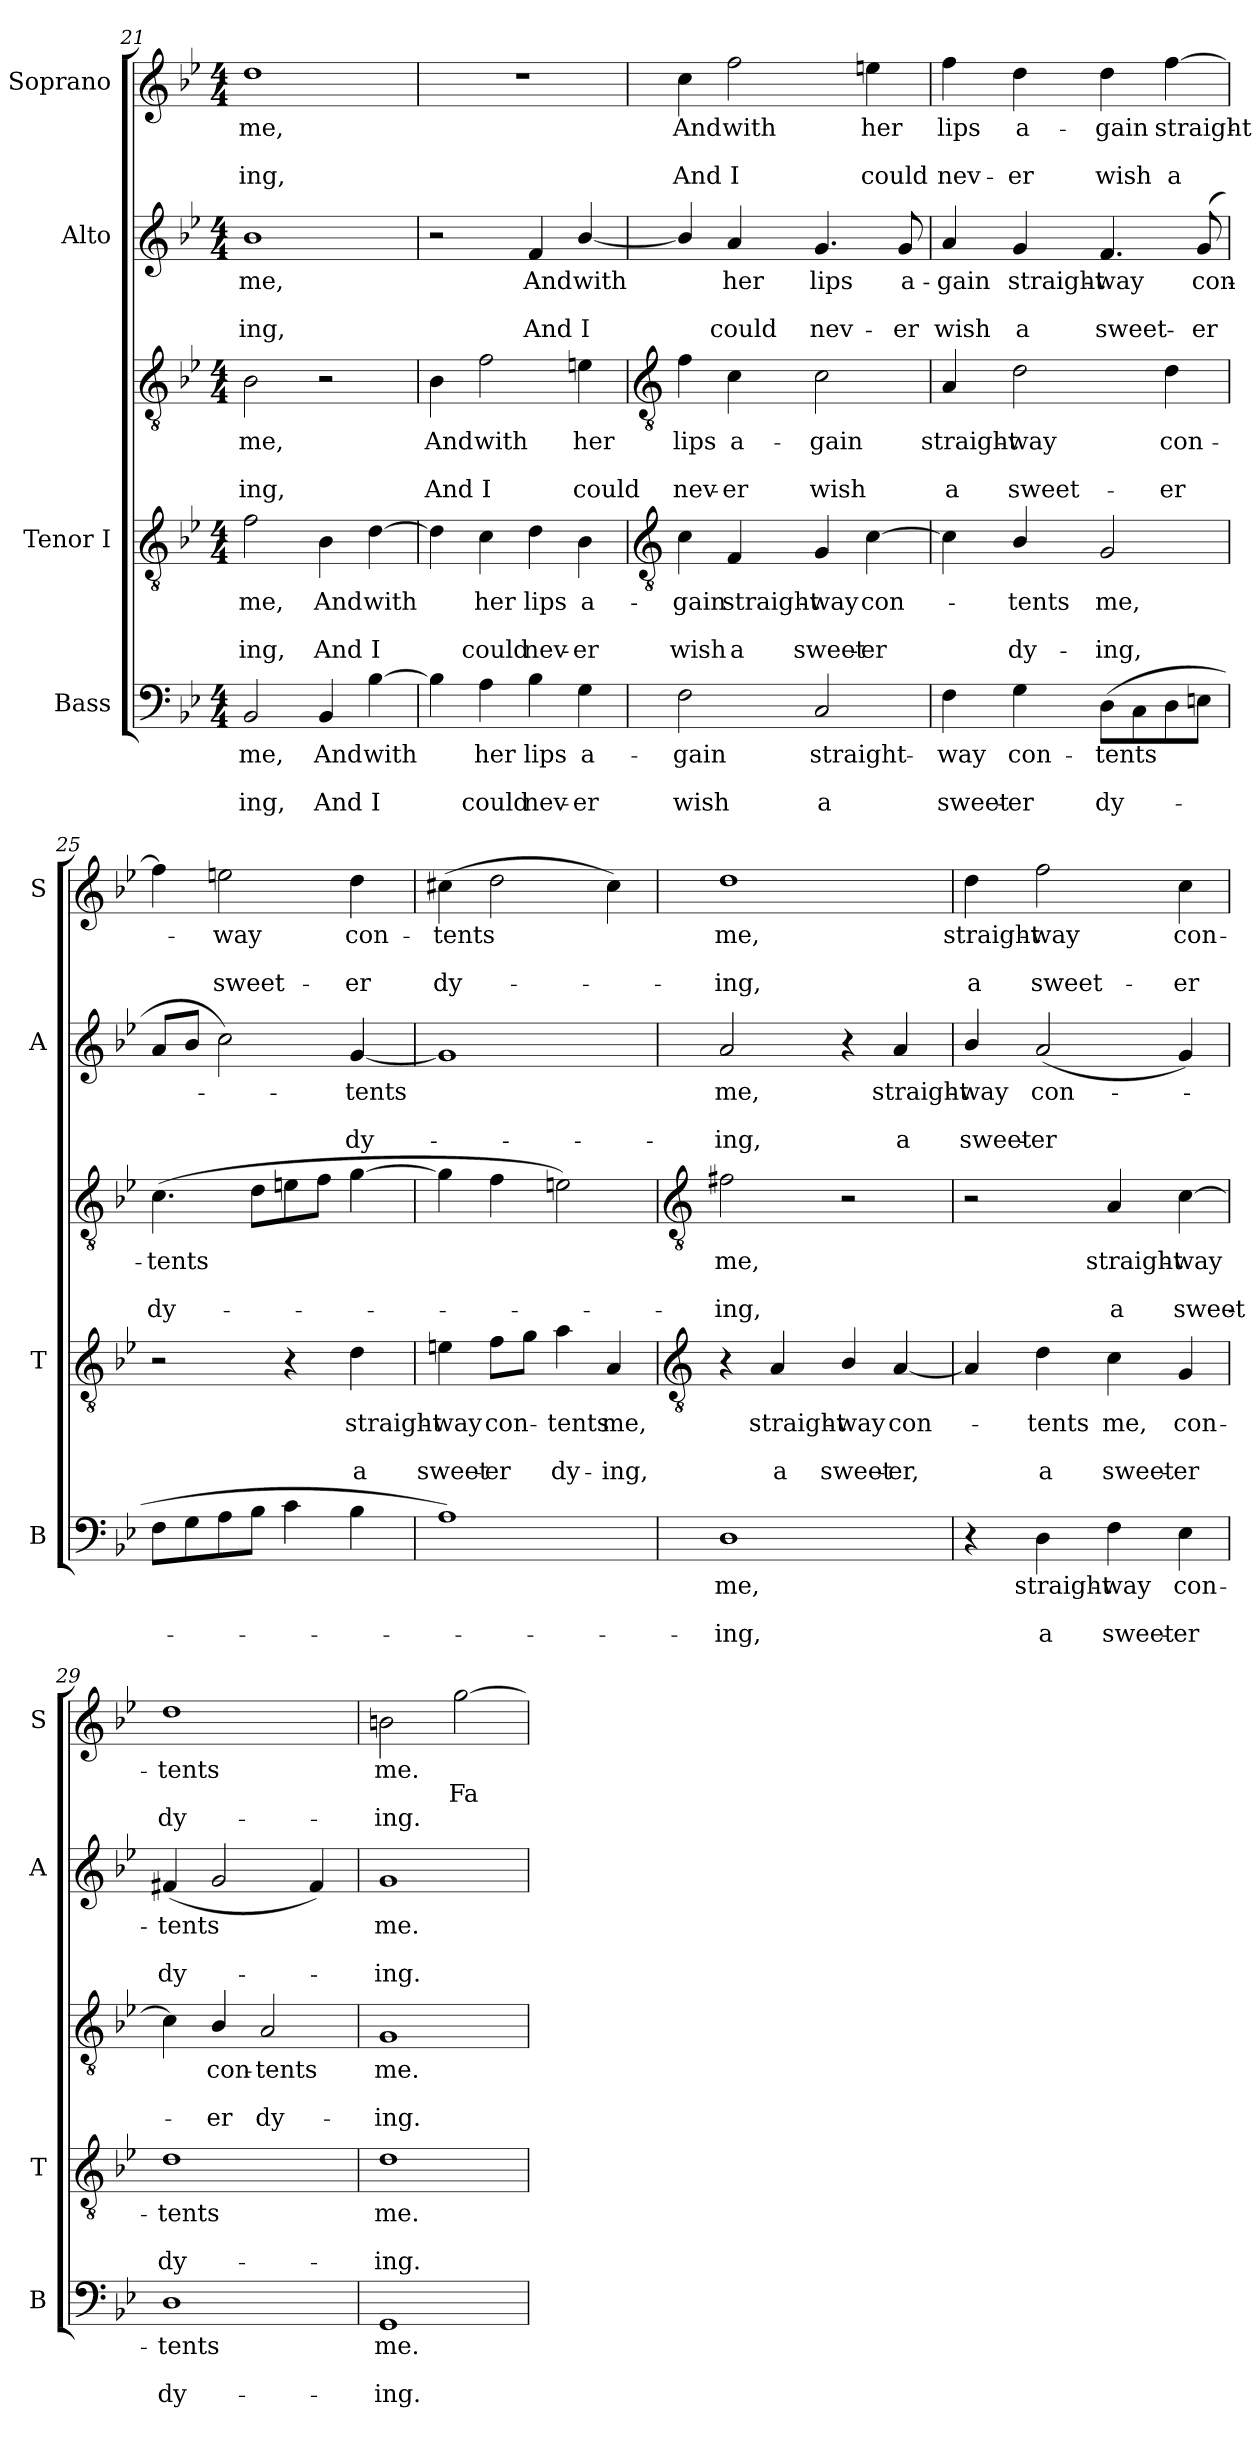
**kern	**text	**text	**text	**kern	**text	**text	**text	**kern	**text	**text	**text	**kern	**text	**text	**text	**kern	**text	**text	**text
*part4	*part4	*part4	*part4	*part3	*part3	*part3	*part3	*part3	*part3	*part3	*part3	*part2	*part2	*part2	*part2	*part1	*part1	*part1	*part1
*staff5	*staff5	*staff5	*staff5	*staff4	*staff4	*staff4	*staff4	*staff3	*staff3	*staff3	*staff3	*staff2	*staff2	*staff2	*staff2	*staff1	*staff1	*staff1	*staff1
*I"Bass	*	*	*	*I"Tenor I	*	*	*	*	*	*	*	*I"Alto	*	*	*	*I"Soprano	*	*	*
*I'B	*	*	*	*I'T	*	*	*	*	*	*	*	*I'A	*	*	*	*I'S	*	*	*
*clefF4	*	*	*	*clefGv2	*	*	*	*clefGv2	*	*	*	*clefG2	*	*	*	*clefG2	*	*	*
*k[b-e-]	*	*	*	*k[b-e-]	*	*	*	*k[b-e-]	*	*	*	*k[b-e-]	*	*	*	*k[b-e-]	*	*	*
*B-:	*	*	*	*B-:	*	*	*	*B-:	*	*	*	*B-:	*	*	*	*B-:	*	*	*
*M4/4	*	*	*	*M4/4	*	*	*	*M4/4	*	*	*	*M4/4	*	*	*	*M4/4	*	*	*
=21	=21	=21	=21	=21	=21	=21	=21	=21	=21	=21	=21	=21	=21	=21	=21	=21	=21	=21	=21
!	!LO:LY:b	!	!LO:LY:b	!	!LO:LY:b	!	!LO:LY:b	!	!LO:LY:b	!	!LO:LY:b	!	!LO:LY:b	!	!LO:LY:b	!	!LO:LY:b	!	!LO:LY:b
2BB-	-me,	.	ing,	2f	me,	.	ing,	2B-	me,	.	ing,	1b-	me,	.	ing,	1dd	-me,	.	ing,
!	!LO:LY:b	!	!LO:LY:b	!	!LO:LY:b	!	!LO:LY:b	!	!	!	!	!	!	!	!	!	!	!	!
4BB-	And	.	And	4B-	And	.	And	2r	.	.	.	.	.	.	.	.	.	.	.
!	!LO:LY:b	!	!LO:LY:b	!	!LO:LY:b	!	!LO:LY:b	!	!	!	!	!	!	!	!	!	!	!	!
[4B-	with	.	I	[4d	with	.	I	.	.	.	.	.	.	.	.	.	.	.	.
=22	=22	=22	=22	=22	=22	=22	=22	=22	=22	=22	=22	=22	=22	=22	=22	=22	=22	=22	=22
!	!	!	!	!	!	!	!	!	!LO:LY:b	!	!LO:LY:b	!	!	!	!	!	!	!	!
4B-]	.	.	.	4d]	.	.	.	4B-	And	.	And	2r	.	.	.	1r	.	.	.
!	!LO:LY:b	!	!LO:LY:b	!	!LO:LY:b	!	!LO:LY:b	!	!LO:LY:b	!	!LO:LY:b	!	!	!	!	!	!	!	!
4A	her	.	could	4c	her	.	could	2f	with	.	I	.	.	.	.	.	.	.	.
!	!LO:LY:b	!	!LO:LY:b	!	!LO:LY:b	!	!LO:LY:b	!	!	!	!	!	!LO:LY:b	!	!LO:LY:b	!	!	!	!
4B-	lips	.	nev-	4d	lips	.	nev-	.	.	.	.	4f	And	.	And	.	.	.	.
!	!LO:LY:b	!	!LO:LY:b	!	!LO:LY:b	!	!LO:LY:b	!	!LO:LY:b	!	!LO:LY:b	!	!LO:LY:b	!	!LO:LY:b	!	!	!	!
4G	-a-	.	-er	4B-	-a-	.	-er	4en	her	.	could	[4b-/	with	.	I	.	.	.	.
!!LO:LB:g=z
=23	=23	=23	=23	=23	=23	=23	=23	=23	=23	=23	=23	=23	=23	=23	=23	=23	=23	=23	=23
*	*	*	*	*clefGv2	*	*	*	*clefGv2	*	*	*	*	*	*	*	*	*	*	*
!	!LO:LY:b	!	!LO:LY:b	!	!LO:LY:b	!	!LO:LY:b	!	!LO:LY:b	!	!LO:LY:b	!	!	!	!	!	!LO:LY:b	!	!LO:LY:b
2F	gain	.	wish	4c	gain	.	wish	4f	lips	.	nev-	4b-/]	.	.	.	4cc	And	.	And
!	!	!	!	!	!LO:LY:b	!	!LO:LY:b	!	!LO:LY:b	!	!LO:LY:b	!	!LO:LY:b	!	!LO:LY:b	!	!LO:LY:b	!	!LO:LY:b
.	.	.	.	4F	straight-	.	-a	4c	-a-	.	-er	4a	her	.	could	2ff	with	.	I
!	!LO:LY:b	!	!LO:LY:b	!	!LO:LY:b	!	!LO:LY:b	!	!LO:LY:b	!	!LO:LY:b	!	!LO:LY:b	!	!LO:LY:b	!	!	!	!
2C	straight-	.	-a	4G	way	.	sweet-	2c	gain	.	wish	4.g	lips	.	nev-	.	.	.	.
!	!	!	!	!	!LO:LY:b	!	!LO:LY:b	!	!	!	!	!	!	!	!	!	!LO:LY:b	!	!LO:LY:b
.	.	.	.	[4c	-con-	.	er	.	.	.	.	.	.	.	.	4een	her	.	could
!	!	!	!	!	!	!	!	!	!	!	!	!	!LO:LY:b	!	!LO:LY:b	!	!	!	!
.	.	.	.	.	.	.	.	.	.	.	.	8g	-a-	.	-er	.	.	.	.
=24	=24	=24	=24	=24	=24	=24	=24	=24	=24	=24	=24	=24	=24	=24	=24	=24	=24	=24	=24
!	!LO:LY:b	!	!LO:LY:b	!	!	!	!	!	!LO:LY:b	!	!LO:LY:b	!	!LO:LY:b	!	!LO:LY:b	!	!LO:LY:b	!	!LO:LY:b
4F	way	.	sweet-	4c]	.	.	.	4A	straight-	.	-a	4a	gain	.	wish	4ff	lips	.	nev-
!	!LO:LY:b	!	!LO:LY:b	!	!LO:LY:b	!	!LO:LY:b	!	!LO:LY:b	!	!LO:LY:b	!	!LO:LY:b	!	!LO:LY:b	!	!LO:LY:b	!	!LO:LY:b
4G	-con-	.	-er	4B-/	tents	.	dy-	2d	way	.	sweet-	4g	straight-	.	-a	4dd	-a-	.	-er
!	!LO:LY:b	!	!LO:LY:b	!	!LO:LY:b	!	!LO:LY:b	!	!	!	!	!	!LO:LY:b	!	!LO:LY:b	!	!LO:LY:b	!	!LO:LY:b
(>8DL	tents	.	dy-	2G	-me,	.	ing,	.	.	.	.	4.f	way	.	sweet-	4dd	gain	.	wish
8C	.	.	.	.	.	.	.	.	.	.	.	.	.	.	.	.	.	.	.
!	!	!	!	!	!	!	!	!	!LO:LY:b	!	!LO:LY:b	!	!	!	!	!	!LO:LY:b	!	!LO:LY:b
8D	.	.	.	.	.	.	.	4d	-con-	.	-er	.	.	.	.	[4ff	straight-	.	a
!	!	!	!	!	!	!	!	!	!	!	!	!	!LO:LY:b	!	!LO:LY:b	!	!	!	!
8EnJ	.	.	.	.	.	.	.	.	.	.	.	(<8g	-con-	.	er	.	.	.	.
=25	=25	=25	=25	=25	=25	=25	=25	=25	=25	=25	=25	=25	=25	=25	=25	=25	=25	=25	=25
!	!	!	!	!	!	!	!	!	!LO:LY:b	!	!LO:LY:b	!	!	!	!	!	!	!	!
8FL	.	.	.	2r	.	.	.	(>4.c	tents	.	dy-	8aL	.	.	.	4ff]	.	.	.
8G	.	.	.	.	.	.	.	.	.	.	.	8b-J	.	.	.	.	.	.	.
!	!	!	!	!	!	!	!	!	!	!	!	!	!	!	!	!	!LO:LY:b	!	!LO:LY:b
8A	.	.	.	.	.	.	.	.	.	.	.	2cc)	.	.	.	2een	way	.	sweet-
8B-J	.	.	.	.	.	.	.	8dL	.	.	.	.	.	.	.	.	.	.	.
4c	.	.	.	4r	.	.	.	8en	.	.	.	.	.	.	.	.	.	.	.
.	.	.	.	.	.	.	.	8fJ	.	.	.	.	.	.	.	.	.	.	.
!	!	!	!	!	!LO:LY:b	!	!LO:LY:b	!	!	!	!	!	!LO:LY:b	!	!LO:LY:b	!	!LO:LY:b	!	!LO:LY:b
4B-	.	.	.	4d	straight-	.	-a	[4g	.	.	.	[4g	tents	.	dy-	4dd	-con-	.	-er
=26	=26	=26	=26	=26	=26	=26	=26	=26	=26	=26	=26	=26	=26	=26	=26	=26	=26	=26	=26
!	!	!	!	!	!LO:LY:b	!	!LO:LY:b	!	!	!	!	!	!	!	!	!	!LO:LY:b	!	!LO:LY:b
1A)	.	.	.	4en	way	.	sweet-	4g]	.	.	.	1g]	.	.	.	(>4cc#X	tents	.	dy-
!	!	!	!	!	!LO:LY:b	!	!LO:LY:b	!	!	!	!	!	!	!	!	!	!	!	!
.	.	.	.	8fL	-con-	.	er	4f	.	.	.	.	.	.	.	2dd	.	.	.
.	.	.	.	8gJ	.	.	.	.	.	.	.	.	.	.	.	.	.	.	.
!	!	!	!	!	!LO:LY:b	!	!LO:LY:b	!	!	!	!	!	!	!	!	!	!	!	!
.	.	.	.	4a	tents	.	dy-	2en)	.	.	.	.	.	.	.	.	.	.	.
!	!	!	!	!	!LO:LY:b	!	!LO:LY:b	!	!	!	!	!	!	!	!	!	!	!	!
.	.	.	.	4A	-me,	.	ing,	.	.	.	.	.	.	.	.	4cc#)	.	.	.
!!LO:LB:g=z
=27	=27	=27	=27	=27	=27	=27	=27	=27	=27	=27	=27	=27	=27	=27	=27	=27	=27	=27	=27
*	*	*	*	*clefGv2	*	*	*	*clefGv2	*	*	*	*	*	*	*	*	*	*	*
!	!LO:LY:b	!	!LO:LY:b	!	!	!	!	!	!LO:LY:b	!	!LO:LY:b	!	!LO:LY:b	!	!LO:LY:b	!	!LO:LY:b	!	!LO:LY:b
1D	me,	.	ing,	4r	.	.	.	2f#X	me,	.	ing,	2a	me,	.	ing,	1dd	me,	.	ing,
!	!	!	!	!	!LO:LY:b	!	!LO:LY:b	!	!	!	!	!	!	!	!	!	!	!	!
.	.	.	.	4A	straight-	.	-a	.	.	.	.	.	.	.	.	.	.	.	.
!	!	!	!	!	!LO:LY:b	!	!LO:LY:b	!	!	!	!	!	!	!	!	!	!	!	!
.	.	.	.	4B-/	way	.	sweet-	2r	.	.	.	4r	.	.	.	.	.	.	.
!	!	!	!	!	!LO:LY:b	!	!LO:LY:b	!	!	!	!	!	!LO:LY:b	!	!LO:LY:b	!	!	!	!
.	.	.	.	[4A	-con-	.	er,	.	.	.	.	4a	straight-	.	-a	.	.	.	.
=28	=28	=28	=28	=28	=28	=28	=28	=28	=28	=28	=28	=28	=28	=28	=28	=28	=28	=28	=28
!	!	!	!	!	!	!	!	!	!	!	!	!	!LO:LY:b	!	!LO:LY:b	!	!LO:LY:b	!	!LO:LY:b
4r	.	.	.	4A]	.	.	.	2r	.	.	.	4b-/	way	.	sweet-	4dd	straight-	.	-a
!	!LO:LY:b	!	!LO:LY:b	!	!LO:LY:b	!	!LO:LY:b	!	!	!	!	!	!LO:LY:b	!	!LO:LY:b	!	!LO:LY:b	!	!LO:LY:b
4D	straight-	.	-a	4d	tents	.	a	.	.	.	.	(<2a	-con-	.	er	2ff	way	.	sweet-
!	!LO:LY:b	!	!LO:LY:b	!	!LO:LY:b	!	!LO:LY:b	!	!LO:LY:b	!	!LO:LY:b	!	!	!	!	!	!	!	!
4F	way	.	sweet-	4c	me,	.	sweet-	4A	straight-	.	-a	.	.	.	.	.	.	.	.
!	!LO:LY:b	!	!LO:LY:b	!	!LO:LY:b	!	!LO:LY:b	!	!LO:LY:b	!	!LO:LY:b	!	!	!	!	!	!LO:LY:b	!	!LO:LY:b
4E-	-con-	.	-er	4G	-con-	.	-er	[4c	way	.	sweet-	4g)	.	.	.	4cc	-con-	.	-er
=29	=29	=29	=29	=29	=29	=29	=29	=29	=29	=29	=29	=29	=29	=29	=29	=29	=29	=29	=29
!	!LO:LY:b	!	!LO:LY:b	!	!LO:LY:b	!	!LO:LY:b	!	!	!	!	!	!LO:LY:b	!	!LO:LY:b	!	!LO:LY:b	!	!LO:LY:b
1D	tents	.	dy-	1d	-tents	.	dy-	4c]	.	.	.	(<4f#X	tents	.	dy-	1dd	tents	.	dy-
!	!	!	!	!	!	!	!	!	!LO:LY:b	!	!LO:LY:b	!	!	!	!	!	!	!	!
.	.	.	.	.	.	.	.	4B-/	con-	.	-er	2g	.	.	.	.	.	.	.
!	!	!	!	!	!	!	!	!	!LO:LY:b	!	!LO:LY:b	!	!	!	!	!	!	!	!
.	.	.	.	.	.	.	.	2A	tents	.	dy-	.	.	.	.	.	.	.	.
.	.	.	.	.	.	.	.	.	.	.	.	4f#)	.	.	.	.	.	.	.
=30	=30	=30	=30	=30	=30	=30	=30	=30	=30	=30	=30	=30	=30	=30	=30	=30	=30	=30	=30
!	!LO:LY:b	!	!LO:LY:b	!	!LO:LY:b	!	!LO:LY:b	!	!LO:LY:b	!	!LO:LY:b	!	!LO:LY:b	!	!LO:LY:b	!	!LO:LY:b	!	!LO:LY:b
1GG	-me.	.	ing.	1d	me.	.	ing.	1G	-me.	.	ing.	1g	me.	.	ing.	2bn	-me.	.	ing.
!	!	!	!	!	!	!	!	!	!	!	!	!	!	!	!	!	!	!LO:LY:b	!
.	.	.	.	.	.	.	.	.	.	.	.	.	.	.	.	[2gg	.	Fa	.
=	=	=	=	=	=	=	=	=	=	=	=	=	=	=	=	=	=	=	=
*-	*-	*-	*-	*-	*-	*-	*-	*-	*-	*-	*-	*-	*-	*-	*-	*-	*-	*-	*-
